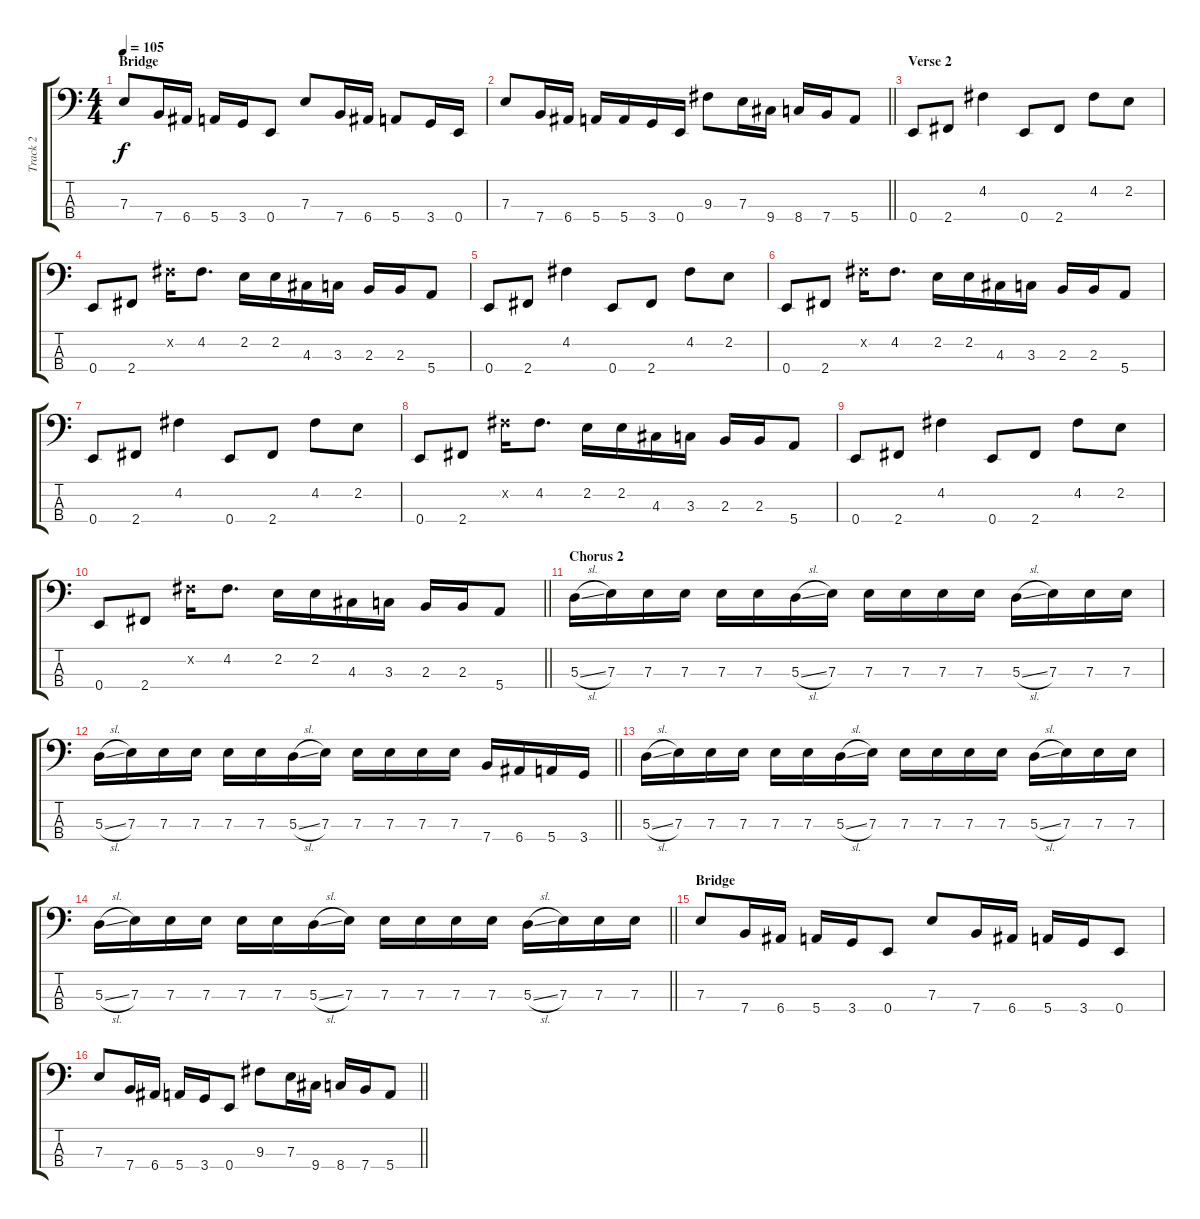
\track ("Track 2" "Track 2") {instrument electricbassfinger}
\staff {score tabs}
\tuning (G2 D2 A1 E1) {hide}
\ts (4 4)
\section ("" "Bridge")
\tempo 105
\clef f4
\ks c
7.3.8{dy f} 7.4.16 6.4.16 5.4.16 3.4.16 0.4.8 7.3.8 7.4.16 6.4.16 5.4.8 3.4.16 0.4.16 |
\barLineRight lightlight
7.3.8 7.4.16 6.4.16 5.4.16 5.4.16 3.4.16 0.4.16 9.3.8 7.3.16 9.4.16 8.4.16 7.4.16 5.4.8 |
\section ("" "Verse 2")
0.4.8 2.4.8 4.2.4 0.4.8 2.4.8 4.2.8 2.2.8 |
0.4.8 2.4.8 4.2{x}.16 4.2.8{d} 2.2.16 2.2.16 4.3.16 3.3.16 2.3.16 2.3.16 5.4.8 |
0.4.8 2.4.8 4.2.4 0.4.8 2.4.8 4.2.8 2.2.8 |
0.4.8 2.4.8 4.2{x}.16 4.2.8{d} 2.2.16 2.2.16 4.3.16 3.3.16 2.3.16 2.3.16 5.4.8 |
0.4.8 2.4.8 4.2.4 0.4.8 2.4.8 4.2.8 2.2.8 |
0.4.8 2.4.8 4.2{x}.16 4.2.8{d} 2.2.16 2.2.16 4.3.16 3.3.16 2.3.16 2.3.16 5.4.8 |
0.4.8 2.4.8 4.2.4 0.4.8 2.4.8 4.2.8 2.2.8 |
\barLineRight lightlight
0.4.8 2.4.8 4.2{x}.16 4.2.8{d} 2.2.16 2.2.16 4.3.16 3.3.16 2.3.16 2.3.16 5.4.8 |
\section ("" "Chorus 2")
5.3{sl}.16 7.3.16 7.3.16 7.3.16 7.3.16 7.3.16 5.3{sl}.16 7.3.16 7.3.16 7.3.16 7.3.16 7.3.16 5.3{sl}.16 7.3.16 7.3.16 7.3.16 |
\barLineRight lightlight
5.3{sl}.16 7.3.16 7.3.16 7.3.16 7.3.16 7.3.16 5.3{sl}.16 7.3.16 7.3.16 7.3.16 7.3.16 7.3.16 7.4.16 6.4.16 5.4.16 3.4.16 |
5.3{sl}.16 7.3.16 7.3.16 7.3.16 7.3.16 7.3.16 5.3{sl}.16 7.3.16 7.3.16 7.3.16 7.3.16 7.3.16 5.3{sl}.16 7.3.16 7.3.16 7.3.16 |
\barLineRight lightlight
5.3{sl}.16 7.3.16 7.3.16 7.3.16 7.3.16 7.3.16 5.3{sl}.16 7.3.16 7.3.16 7.3.16 7.3.16 7.3.16 5.3{sl}.16 7.3.16 7.3.16 7.3.16 |
\section ("" "Bridge")
7.3.8 7.4.16 6.4.16 5.4.16 3.4.16 0.4.8 7.3.8 7.4.16 6.4.16 5.4.16 3.4.16 0.4.8 |
\barLineRight lightlight
7.3.8 7.4.16 6.4.16 5.4.16 3.4.16 0.4.8 9.3.8 7.3.16 9.4.16 8.4.16 7.4.16 5.4.8
